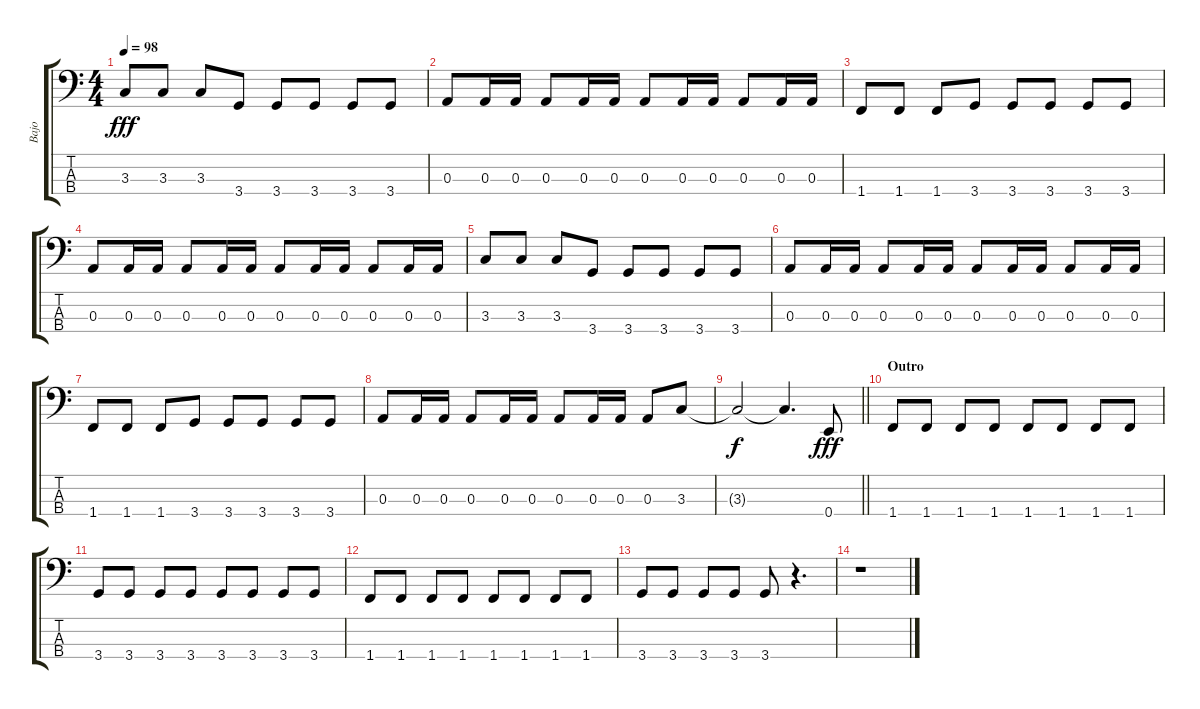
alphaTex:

\track ("Bajo" "Bajo") {instrument electricbassfinger}
\staff {score tabs}
\tuning (G2 D2 A1 E1) {hide}
\ts (4 4)
\tempo 98
\clef f4
\ks aminor
3.3.8{dy fff} 3.3.8 3.3.8 3.4.8 3.4.8 3.4.8 3.4.8 3.4.8 |
0.3.8 0.3.16 0.3.16 0.3.8 0.3.16 0.3.16 0.3.8 0.3.16 0.3.16 0.3.8 0.3.16 0.3.16 |
1.4.8 1.4.8 1.4.8 3.4.8 3.4.8 3.4.8 3.4.8 3.4.8 |
0.3.8 0.3.16 0.3.16 0.3.8 0.3.16 0.3.16 0.3.8 0.3.16 0.3.16 0.3.8 0.3.16 0.3.16 |
3.3.8 3.3.8 3.3.8 3.4.8 3.4.8 3.4.8 3.4.8 3.4.8 |
0.3.8 0.3.16 0.3.16 0.3.8 0.3.16 0.3.16 0.3.8 0.3.16 0.3.16 0.3.8 0.3.16 0.3.16 |
1.4.8 1.4.8 1.4.8 3.4.8 3.4.8 3.4.8 3.4.8 3.4.8 |
0.3.8 0.3.16 0.3.16 0.3.8 0.3.16 0.3.16 0.3.8 0.3.16 0.3.16 0.3.8 3.3.8 |
\barLineRight lightlight
3.3{t}.2{dy f} 3.3{t}.4{d} 0.4.8{dy fff} |
\section ("" "Outro")
1.4.8 1.4.8 1.4.8 1.4.8 1.4.8 1.4.8 1.4.8 1.4.8 |
3.4.8 3.4.8 3.4.8 3.4.8 3.4.8 3.4.8 3.4.8 3.4.8 |
1.4.8 1.4.8 1.4.8 1.4.8 1.4.8 1.4.8 1.4.8 1.4.8 |
3.4.8 3.4.8 3.4.8 3.4.8 3.4.8 r.4{d} |
r.1
